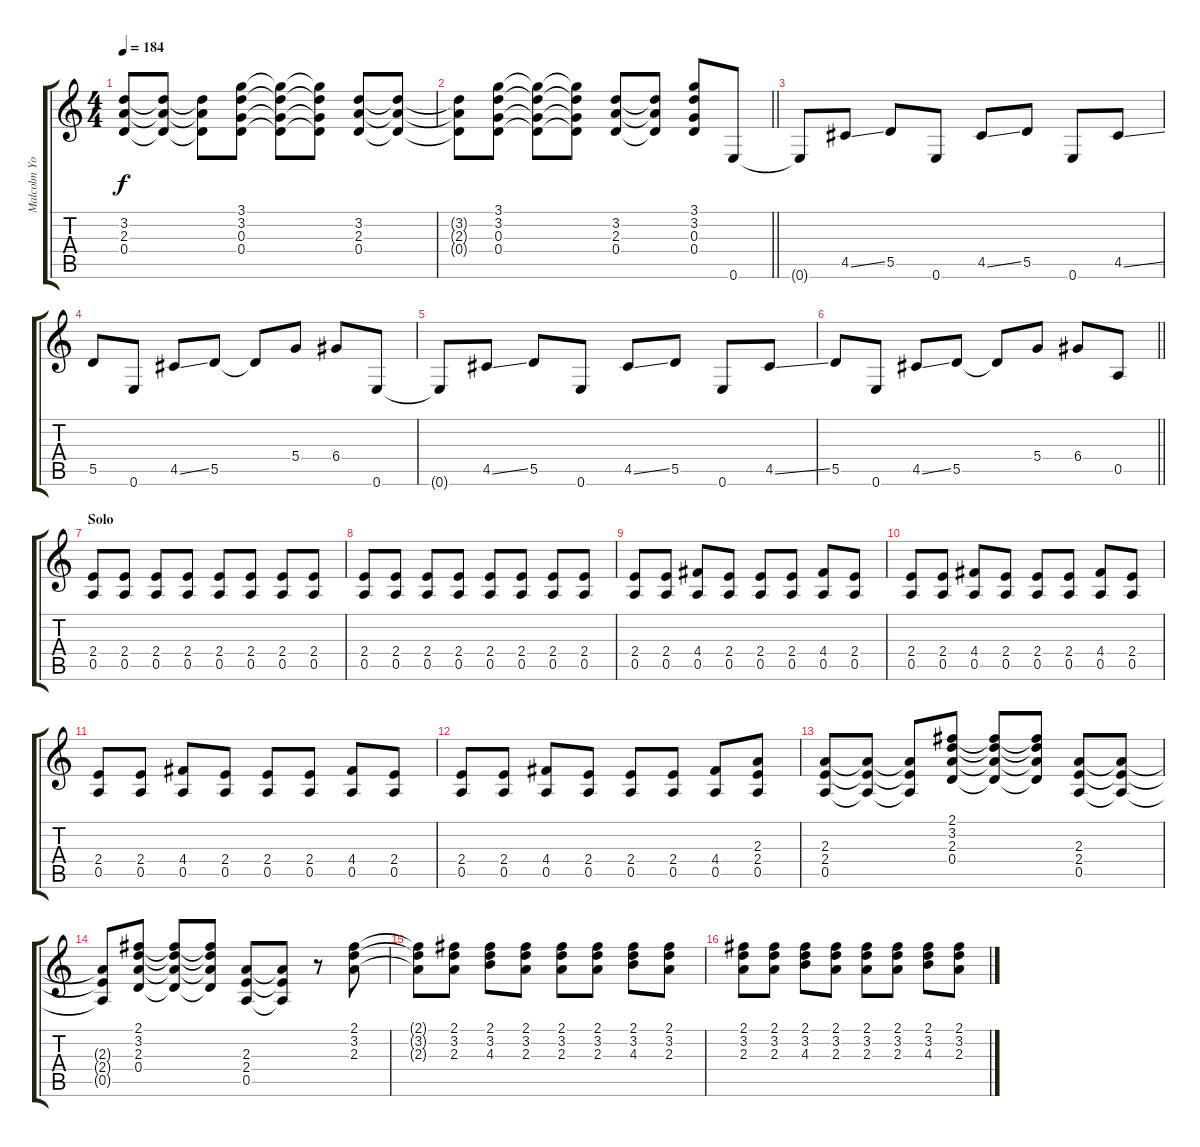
\track ("Malcolm Young" "Malcolm Yo") {instrument overdrivenguitar}
\staff {score tabs}
\tuning (E4 B3 G3 D3 A2 E2) {hide}
\ts (4 4)
\tempo 184
\clef g2
\ks c
(3.2 2.3 0.4).8{dy f} (3.2{t} 2.3{t} 0.4{t}).8 (3.2{t} 2.3{t} 0.4{t}).8 (3.1 3.2 0.3 0.4).8 (3.1{t} 3.2{t} 0.3{t} 0.4{t}).8 (3.1{t} 3.2{t} 0.3{t} 0.4{t}).8 (3.2 2.3 0.4).8 (3.2{t} 2.3{t} 0.4{t}).8 |
\barLineRight lightlight
(3.2{t} 2.3{t} 0.4{t}).8 (3.1 3.2 0.3 0.4).8 (3.1{t} 3.2{t} 0.3{t} 0.4{t}).8 (3.1{t} 3.2{t} 0.3{t} 0.4{t}).8 (3.2 2.3 0.4).8 (3.2{t} 2.3{t} 0.4{t}).8 (3.1 3.2 0.3 0.4).8 0.6.8 |
0.6{t}.8 4.5{ss}.8 5.5.8 0.6.8 4.5{ss}.8 5.5.8 0.6.8 4.5{ss}.8 |
5.5.8 0.6.8 4.5{ss}.8 5.5.8 5.5{t}.8 5.4.8 6.4.8 0.6.8 |
0.6{t}.8 4.5{ss}.8 5.5.8 0.6.8 4.5{ss}.8 5.5.8 0.6.8 4.5{ss}.8 |
\barLineRight lightlight
5.5.8 0.6.8 4.5{ss}.8 5.5.8 5.5{t}.8 5.4.8 6.4.8 0.5.8 |
\section ("" "Solo")
(2.4 0.5).8 (2.4 0.5).8 (2.4 0.5).8 (2.4 0.5).8 (2.4 0.5).8 (2.4 0.5).8 (2.4 0.5).8 (2.4 0.5).8 |
(2.4 0.5).8 (2.4 0.5).8 (2.4 0.5).8 (2.4 0.5).8 (2.4 0.5).8 (2.4 0.5).8 (2.4 0.5).8 (2.4 0.5).8 |
(2.4 0.5).8 (2.4 0.5).8 (4.4 0.5).8 (2.4 0.5).8 (2.4 0.5).8 (2.4 0.5).8 (4.4 0.5).8 (2.4 0.5).8 |
(2.4 0.5).8 (2.4 0.5).8 (4.4 0.5).8 (2.4 0.5).8 (2.4 0.5).8 (2.4 0.5).8 (4.4 0.5).8 (2.4 0.5).8 |
(2.4 0.5).8 (2.4 0.5).8 (4.4 0.5).8 (2.4 0.5).8 (2.4 0.5).8 (2.4 0.5).8 (4.4 0.5).8 (2.4 0.5).8 |
(2.4 0.5).8 (2.4 0.5).8 (4.4 0.5).8 (2.4 0.5).8 (2.4 0.5).8 (2.4 0.5).8 (4.4 0.5).8 (2.3 2.4 0.5).8 |
(2.3 2.4 0.5).8 (2.3{t} 2.4{t} 0.5{t}).8 (2.3{t} 2.4{t} 0.5{t}).8 (2.1 3.2 2.3 0.4).8 (2.1{t} 3.2{t} 2.3{t} 0.4{t}).8 (2.1{t} 3.2{t} 2.3{t} 0.4{t}).8 (2.3 2.4 0.5).8 (2.3{t} 2.4{t} 0.5{t}).8 |
(2.3{t} 2.4{t} 0.5{t}).8 (2.1 3.2 2.3 0.4).8 (2.1{t} 3.2{t} 2.3{t} 0.4{t}).8 (2.1{t} 3.2{t} 2.3{t} 0.4{t}).8 (2.3 2.4 0.5).8 (2.3{t} 2.4{t} 0.5{t}).8 r.8 (2.1 3.2 2.3).8 |
(2.1{t} 3.2{t} 2.3{t}).8 (2.1 3.2 2.3).8 (2.1 3.2 4.3).8 (2.1 3.2 2.3).8 (2.1 3.2 2.3).8 (2.1 3.2 2.3).8 (2.1 3.2 4.3).8 (2.1 3.2 2.3).8 |
(2.1 3.2 2.3).8 (2.1 3.2 2.3).8 (2.1 3.2 4.3).8 (2.1 3.2 2.3).8 (2.1 3.2 2.3).8 (2.1 3.2 2.3).8 (2.1 3.2 4.3).8 (2.1 3.2 2.3).8
